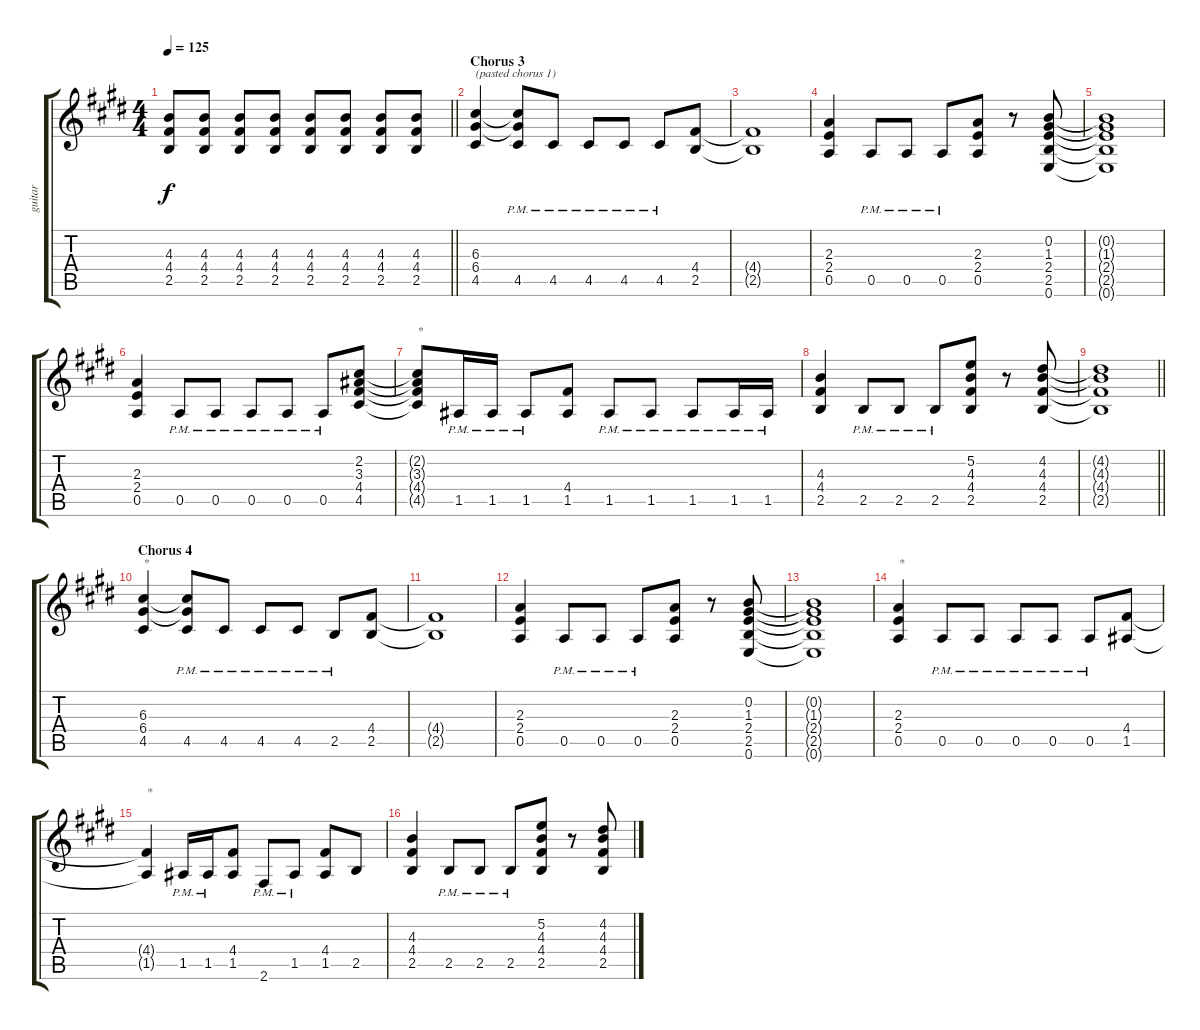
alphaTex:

\track ("guitar" "guitar") {instrument distortionguitar}
\staff {score tabs}
\tuning (E4 B3 G3 D3 A2 E2) {hide}
\ts (4 4)
\tempo 125
\clef g2
\barLineRight lightlight
\ks e
(4.3 4.4 2.5).8{dy f} (4.3 4.4 2.5).8 (4.3 4.4 2.5).8 (4.3 4.4 2.5).8 (4.3 4.4 2.5).8 (4.3 4.4 2.5).8 (4.3 4.4 2.5).8 (4.3 4.4 2.5).8 |
\section ("" "Chorus 3")
(6.3 6.4 4.5).4{txt "(pasted chorus 1)" instrument distortionguitar} (6.3{t} 6.4{t} 4.5{pm}).8 4.5{pm}.8 4.5{pm}.8 4.5{pm}.8 4.5{pm}.8 (4.4 2.5).8 |
(4.4{t} 2.5{t}).1 |
(2.3 2.4 0.5).4 0.5{pm}.8 0.5{pm}.8 0.5{pm}.8 (2.3 2.4 0.5).8 r.8 (0.2 1.3 2.4 2.5 0.6).8 |
(0.2{t} 1.3{t} 2.4{t} 2.5{t} 0.6{t}).1 |
(2.3 2.4 0.5).4 0.5{pm}.8 0.5{pm}.8 0.5{pm}.8 0.5{pm}.8 0.5{pm}.8 (2.2 3.3 4.4 4.5).8 |
(2.2{t} 3.3{t} 4.4{t} 4.5{t}).8{txt "*"} 1.5{pm}.16 1.5{pm}.16 1.5{pm}.8 (4.4 1.5).8 1.5{pm}.8 1.5{pm}.8 1.5{pm}.8 1.5{pm}.16 1.5{pm}.16 |
(4.3 4.4 2.5).4 2.5{pm}.8 2.5{pm}.8 2.5{pm}.8 (5.2 4.3 4.4 2.5).8 r.8 (4.2 4.3 4.4 2.5).8 |
\barLineRight lightlight
(4.2{t} 4.3{t} 4.4{t} 2.5{t}).1 |
\section ("" "Chorus 4")
(6.3 6.4 4.5).4{txt "*" instrument distortionguitar} (6.3{t} 6.4{t} 4.5{pm}).8 4.5{pm}.8 4.5{pm}.8 4.5{pm}.8 2.5{pm}.8 (4.4 2.5).8 |
(4.4{t} 2.5{t}).1 |
(2.3 2.4 0.5).4 0.5{pm}.8 0.5{pm}.8 0.5{pm}.8 (2.3 2.4 0.5).8 r.8 (0.2 1.3 2.4 2.5 0.6).8 |
(0.2{t} 1.3{t} 2.4{t} 2.5{t} 0.6{t}).1 |
(2.3 2.4 0.5).4{txt "*"} 0.5{pm}.8 0.5{pm}.8 0.5{pm}.8 0.5{pm}.8 0.5{pm}.8 (4.4 1.5).8 |
(4.4{t} 1.5{t}).4{txt "*"} 1.5{pm}.16 1.5{pm}.16 (4.4 1.5).8 2.6{pm}.8 1.5{pm}.8 (4.4 1.5).8 2.5.8 |
(4.3 4.4 2.5).4 2.5{pm}.8 2.5{pm}.8 2.5{pm}.8 (5.2 4.3 4.4 2.5).8 r.8 (4.2 4.3 4.4 2.5).8
